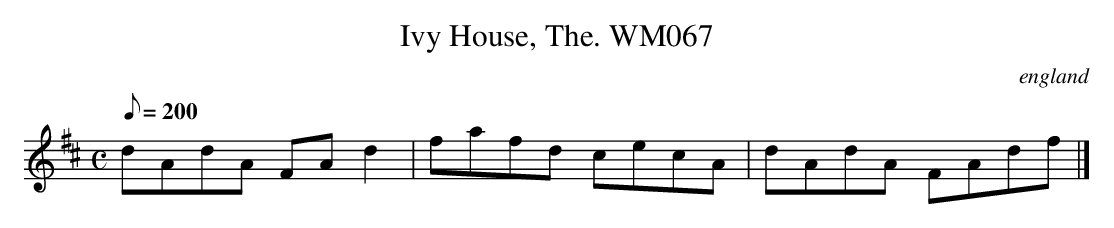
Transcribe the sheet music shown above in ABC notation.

X:1
T:Ivy House, The. WM067
O:england
M:C
L:1/8
Q:200
K:D
dAdA FAd2|fafd cecA|dAdA FAdf|]
